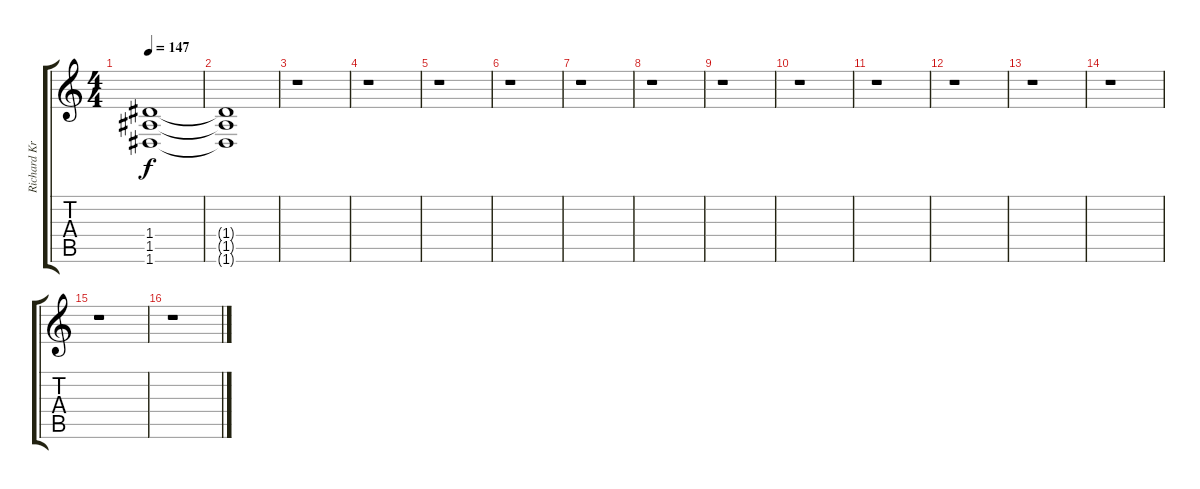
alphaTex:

\track ("Richard Kruspe (Guitar 1)" "Richard Kr") {instrument overdrivenguitar}
\staff {score tabs}
\tuning (E4 B3 G3 D3 A2 D2) {hide}
\ts (4 4)
\tempo 147
\clef g2
\ks c
(1.4{t} 1.5{t} 1.6{t}).1{dy f volume 11} |
(1.4{t} 1.5{t} 1.6{t}).1{volume 8} |
r.1 |
r.1 |
r.1 |
r.1 |
r.1 |
r.1 |
r.1 |
r.1 |
r.1 |
r.1 |
r.1 |
r.1 |
r.1 |
r.1
